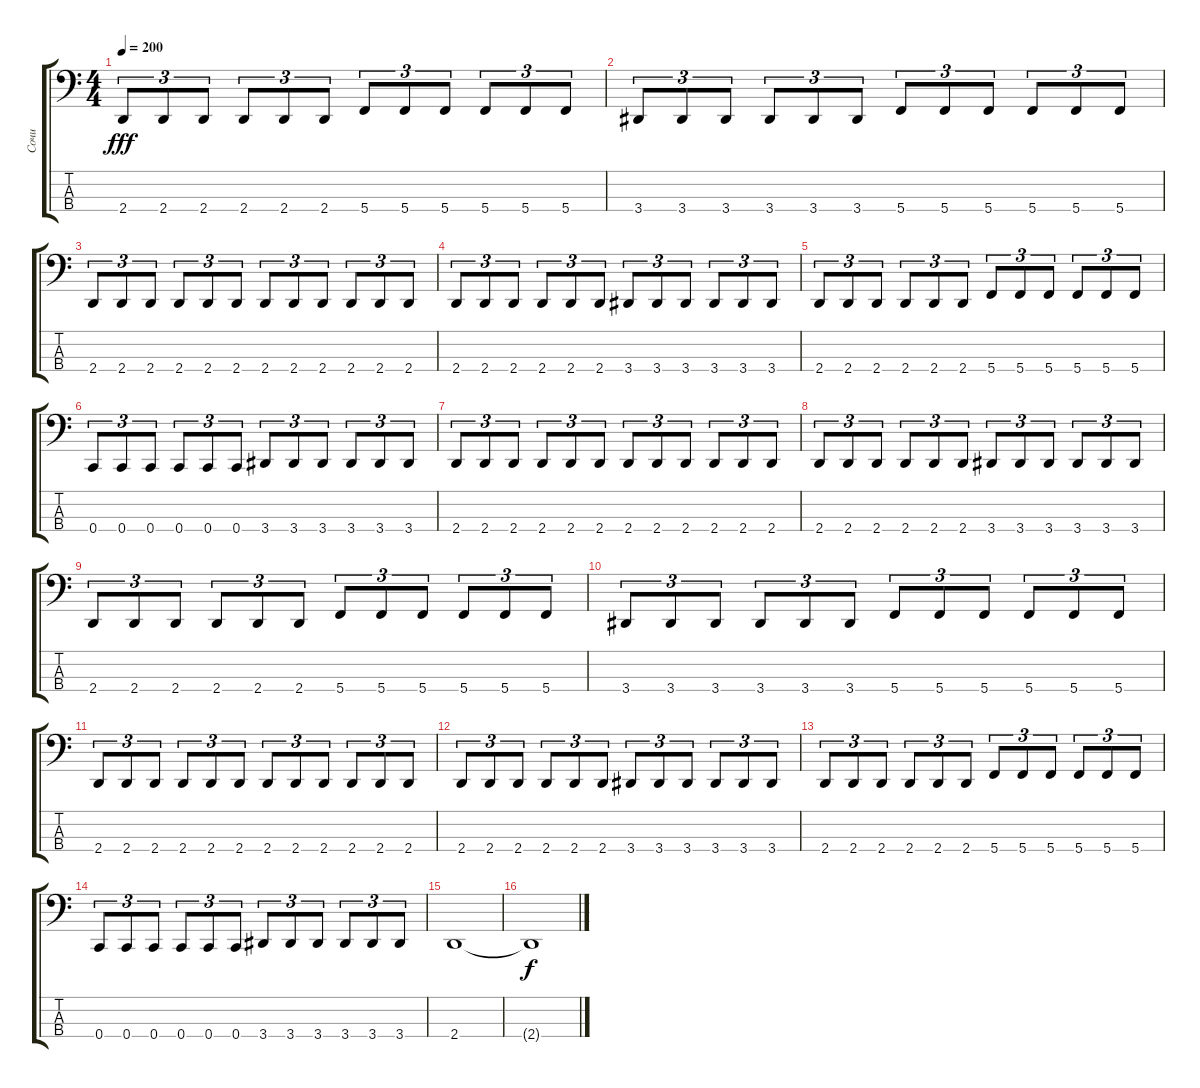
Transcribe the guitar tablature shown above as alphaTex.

\track ("Сочи" "Сочи") {instrument electricbasspick}
\staff {score tabs}
\tuning (F2 C2 G1 C1) {hide}
\ts (4 4)
\tempo 200
\clef f4
\ks c
2.4.8{tu (3 2) dy fff} 2.4.8{tu (3 2)} 2.4.8{tu (3 2)} 2.4.8{tu (3 2)} 2.4.8{tu (3 2)} 2.4.8{tu (3 2)} 5.4.8{tu (3 2)} 5.4.8{tu (3 2)} 5.4.8{tu (3 2)} 5.4.8{tu (3 2)} 5.4.8{tu (3 2)} 5.4.8{tu (3 2)} |
3.4.8{tu (3 2)} 3.4.8{tu (3 2)} 3.4.8{tu (3 2)} 3.4.8{tu (3 2)} 3.4.8{tu (3 2)} 3.4.8{tu (3 2)} 5.4.8{tu (3 2)} 5.4.8{tu (3 2)} 5.4.8{tu (3 2)} 5.4.8{tu (3 2)} 5.4.8{tu (3 2)} 5.4.8{tu (3 2)} |
2.4.8{tu (3 2)} 2.4.8{tu (3 2)} 2.4.8{tu (3 2)} 2.4.8{tu (3 2)} 2.4.8{tu (3 2)} 2.4.8{tu (3 2)} 2.4.8{tu (3 2)} 2.4.8{tu (3 2)} 2.4.8{tu (3 2)} 2.4.8{tu (3 2)} 2.4.8{tu (3 2)} 2.4.8{tu (3 2)} |
2.4.8{tu (3 2)} 2.4.8{tu (3 2)} 2.4.8{tu (3 2)} 2.4.8{tu (3 2)} 2.4.8{tu (3 2)} 2.4.8{tu (3 2)} 3.4.8{tu (3 2)} 3.4.8{tu (3 2)} 3.4.8{tu (3 2)} 3.4.8{tu (3 2)} 3.4.8{tu (3 2)} 3.4.8{tu (3 2)} |
2.4.8{tu (3 2)} 2.4.8{tu (3 2)} 2.4.8{tu (3 2)} 2.4.8{tu (3 2)} 2.4.8{tu (3 2)} 2.4.8{tu (3 2)} 5.4.8{tu (3 2)} 5.4.8{tu (3 2)} 5.4.8{tu (3 2)} 5.4.8{tu (3 2)} 5.4.8{tu (3 2)} 5.4.8{tu (3 2)} |
0.4.8{tu (3 2)} 0.4.8{tu (3 2)} 0.4.8{tu (3 2)} 0.4.8{tu (3 2)} 0.4.8{tu (3 2)} 0.4.8{tu (3 2)} 3.4.8{tu (3 2)} 3.4.8{tu (3 2)} 3.4.8{tu (3 2)} 3.4.8{tu (3 2)} 3.4.8{tu (3 2)} 3.4.8{tu (3 2)} |
2.4.8{tu (3 2)} 2.4.8{tu (3 2)} 2.4.8{tu (3 2)} 2.4.8{tu (3 2)} 2.4.8{tu (3 2)} 2.4.8{tu (3 2)} 2.4.8{tu (3 2)} 2.4.8{tu (3 2)} 2.4.8{tu (3 2)} 2.4.8{tu (3 2)} 2.4.8{tu (3 2)} 2.4.8{tu (3 2)} |
2.4.8{tu (3 2)} 2.4.8{tu (3 2)} 2.4.8{tu (3 2)} 2.4.8{tu (3 2)} 2.4.8{tu (3 2)} 2.4.8{tu (3 2)} 3.4.8{tu (3 2)} 3.4.8{tu (3 2)} 3.4.8{tu (3 2)} 3.4.8{tu (3 2)} 3.4.8{tu (3 2)} 3.4.8{tu (3 2)} |
2.4.8{tu (3 2)} 2.4.8{tu (3 2)} 2.4.8{tu (3 2)} 2.4.8{tu (3 2)} 2.4.8{tu (3 2)} 2.4.8{tu (3 2)} 5.4.8{tu (3 2)} 5.4.8{tu (3 2)} 5.4.8{tu (3 2)} 5.4.8{tu (3 2)} 5.4.8{tu (3 2)} 5.4.8{tu (3 2)} |
3.4.8{tu (3 2)} 3.4.8{tu (3 2)} 3.4.8{tu (3 2)} 3.4.8{tu (3 2)} 3.4.8{tu (3 2)} 3.4.8{tu (3 2)} 5.4.8{tu (3 2)} 5.4.8{tu (3 2)} 5.4.8{tu (3 2)} 5.4.8{tu (3 2)} 5.4.8{tu (3 2)} 5.4.8{tu (3 2)} |
2.4.8{tu (3 2)} 2.4.8{tu (3 2)} 2.4.8{tu (3 2)} 2.4.8{tu (3 2)} 2.4.8{tu (3 2)} 2.4.8{tu (3 2)} 2.4.8{tu (3 2)} 2.4.8{tu (3 2)} 2.4.8{tu (3 2)} 2.4.8{tu (3 2)} 2.4.8{tu (3 2)} 2.4.8{tu (3 2)} |
2.4.8{tu (3 2)} 2.4.8{tu (3 2)} 2.4.8{tu (3 2)} 2.4.8{tu (3 2)} 2.4.8{tu (3 2)} 2.4.8{tu (3 2)} 3.4.8{tu (3 2)} 3.4.8{tu (3 2)} 3.4.8{tu (3 2)} 3.4.8{tu (3 2)} 3.4.8{tu (3 2)} 3.4.8{tu (3 2)} |
2.4.8{tu (3 2)} 2.4.8{tu (3 2)} 2.4.8{tu (3 2)} 2.4.8{tu (3 2)} 2.4.8{tu (3 2)} 2.4.8{tu (3 2)} 5.4.8{tu (3 2)} 5.4.8{tu (3 2)} 5.4.8{tu (3 2)} 5.4.8{tu (3 2)} 5.4.8{tu (3 2)} 5.4.8{tu (3 2)} |
0.4.8{tu (3 2)} 0.4.8{tu (3 2)} 0.4.8{tu (3 2)} 0.4.8{tu (3 2)} 0.4.8{tu (3 2)} 0.4.8{tu (3 2)} 3.4.8{tu (3 2)} 3.4.8{tu (3 2)} 3.4.8{tu (3 2)} 3.4.8{tu (3 2)} 3.4.8{tu (3 2)} 3.4.8{tu (3 2)} |
2.4.1 |
2.4{t}.1{dy f}
